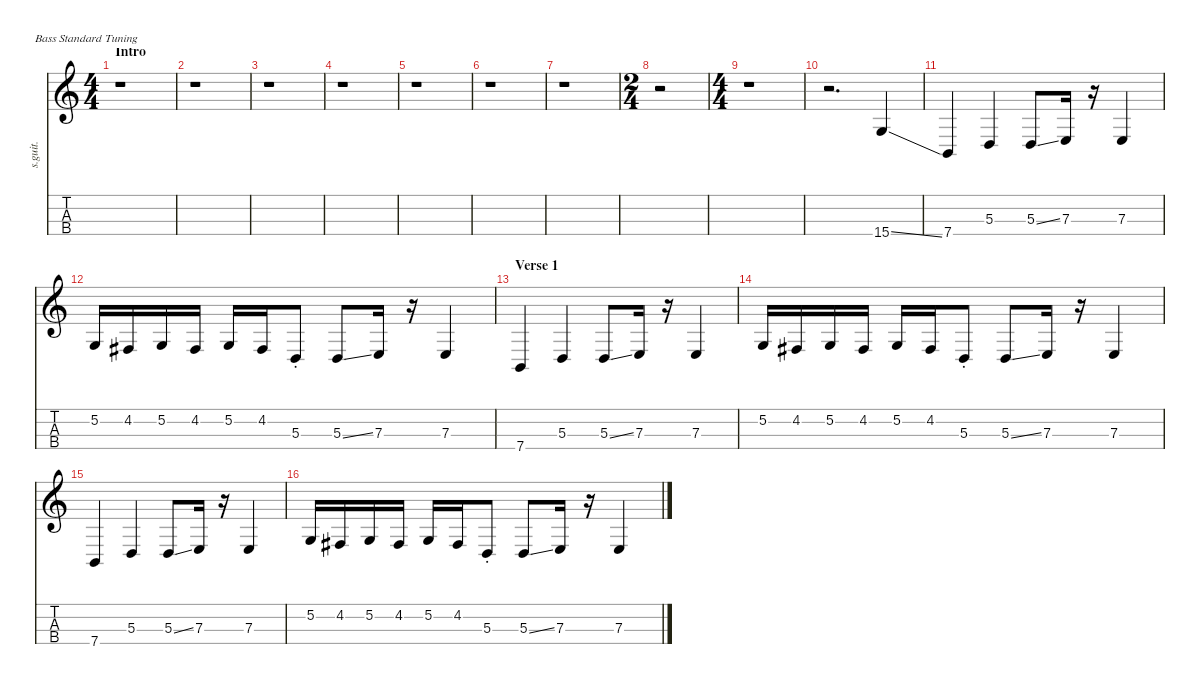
\defaultSystemsLayout 4
\hideDynamics
\bracketExtendMode nobrackets
\track ("Geezer Butler - Bass" "s.guit.") {instrument electricbassfinger}
\staff {score tabs}
\tuning (G2 D2 A1 E1)
\ts (4 4)
\beaming (8 2 2 2 2)
\section ("" "Intro")
\tempo (65 hide)
\clef g2
\ks c
r.1{dy f instrument electricbassfinger} |
r.1 |
r.1 |
r.1 |
r.1 |
r.1 |
r.1 |
\ts (2 4)
\beaming (8 2 2 2 2)
r.2 |
\ts (4 4)
\beaming (8 2 2 2 2)
\tempo (70 hide)
r.1 |
r.2{d} 15.4{ss}.4{lyrics (0 "") lyrics (1 "") lyrics (2 "") lyrics (3 "") lyrics (4 "")} |
\tempo (72 hide)
7.4.4{lyrics (0 "") lyrics (1 "") lyrics (2 "") lyrics (3 "") lyrics (4 "")} 5.3.4{lyrics (0 "") lyrics (1 "") lyrics (2 "") lyrics (3 "") lyrics (4 "")} 5.3{ss}.8{lyrics (0 "") lyrics (1 "") lyrics (2 "") lyrics (3 "") lyrics (4 "")} 7.3.16{lyrics (0 "") lyrics (1 "") lyrics (2 "") lyrics (3 "") lyrics (4 "")} r.16 7.3.4{lyrics (0 "") lyrics (1 "") lyrics (2 "") lyrics (3 "") lyrics (4 "")} |
5.2.16{lyrics (0 "") lyrics (1 "") lyrics (2 "") lyrics (3 "") lyrics (4 "")} 4.2{acc #}.16{lyrics (0 "") lyrics (1 "") lyrics (2 "") lyrics (3 "") lyrics (4 "")} 5.2.16{lyrics (0 "") lyrics (1 "") lyrics (2 "") lyrics (3 "") lyrics (4 "")} 4.2{acc #}.16{lyrics (0 "") lyrics (1 "") lyrics (2 "") lyrics (3 "") lyrics (4 "")} 5.2.16{lyrics (0 "") lyrics (1 "") lyrics (2 "") lyrics (3 "") lyrics (4 "")} 4.2{acc #}.16{lyrics (0 "") lyrics (1 "") lyrics (2 "") lyrics (3 "") lyrics (4 "")} 5.3{st}.8{lyrics (0 "") lyrics (1 "") lyrics (2 "") lyrics (3 "") lyrics (4 "")} 5.3{ss}.8{lyrics (0 "") lyrics (1 "") lyrics (2 "") lyrics (3 "") lyrics (4 "")} 7.3.16{lyrics (0 "") lyrics (1 "") lyrics (2 "") lyrics (3 "") lyrics (4 "")} r.16 7.3.4{lyrics (0 "") lyrics (1 "") lyrics (2 "") lyrics (3 "") lyrics (4 "")} |
\section ("" "Verse 1")
\tempo (76 hide)
7.4.4{lyrics (0 "") lyrics (1 "") lyrics (2 "") lyrics (3 "") lyrics (4 "")} 5.3.4{lyrics (0 "") lyrics (1 "") lyrics (2 "") lyrics (3 "") lyrics (4 "")} 5.3{ss}.8{lyrics (0 "") lyrics (1 "") lyrics (2 "") lyrics (3 "") lyrics (4 "")} 7.3.16{lyrics (0 "") lyrics (1 "") lyrics (2 "") lyrics (3 "") lyrics (4 "")} r.16 7.3.4{lyrics (0 "") lyrics (1 "") lyrics (2 "") lyrics (3 "") lyrics (4 "")} |
5.2.16{lyrics (0 "") lyrics (1 "") lyrics (2 "") lyrics (3 "") lyrics (4 "")} 4.2{acc #}.16{lyrics (0 "") lyrics (1 "") lyrics (2 "") lyrics (3 "") lyrics (4 "")} 5.2.16{lyrics (0 "") lyrics (1 "") lyrics (2 "") lyrics (3 "") lyrics (4 "")} 4.2{acc #}.16{lyrics (0 "") lyrics (1 "") lyrics (2 "") lyrics (3 "") lyrics (4 "")} 5.2.16{lyrics (0 "") lyrics (1 "") lyrics (2 "") lyrics (3 "") lyrics (4 "")} 4.2{acc #}.16{lyrics (0 "") lyrics (1 "") lyrics (2 "") lyrics (3 "") lyrics (4 "")} 5.3{st}.8{lyrics (0 "") lyrics (1 "") lyrics (2 "") lyrics (3 "") lyrics (4 "")} 5.3{ss}.8{lyrics (0 "") lyrics (1 "") lyrics (2 "") lyrics (3 "") lyrics (4 "")} 7.3.16{lyrics (0 "") lyrics (1 "") lyrics (2 "") lyrics (3 "") lyrics (4 "")} r.16 7.3.4{lyrics (0 "") lyrics (1 "") lyrics (2 "") lyrics (3 "") lyrics (4 "")} |
7.4.4{lyrics (0 "") lyrics (1 "") lyrics (2 "") lyrics (3 "") lyrics (4 "")} 5.3.4{lyrics (0 "") lyrics (1 "") lyrics (2 "") lyrics (3 "") lyrics (4 "")} 5.3{ss}.8{lyrics (0 "") lyrics (1 "") lyrics (2 "") lyrics (3 "") lyrics (4 "")} 7.3.16{lyrics (0 "") lyrics (1 "") lyrics (2 "") lyrics (3 "") lyrics (4 "")} r.16 7.3.4{lyrics (0 "") lyrics (1 "") lyrics (2 "") lyrics (3 "") lyrics (4 "")} |
5.2.16{lyrics (0 "") lyrics (1 "") lyrics (2 "") lyrics (3 "") lyrics (4 "")} 4.2{acc #}.16{lyrics (0 "") lyrics (1 "") lyrics (2 "") lyrics (3 "") lyrics (4 "")} 5.2.16{lyrics (0 "") lyrics (1 "") lyrics (2 "") lyrics (3 "") lyrics (4 "")} 4.2{acc #}.16{lyrics (0 "") lyrics (1 "") lyrics (2 "") lyrics (3 "") lyrics (4 "")} 5.2.16{lyrics (0 "") lyrics (1 "") lyrics (2 "") lyrics (3 "") lyrics (4 "")} 4.2{acc #}.16{lyrics (0 "") lyrics (1 "") lyrics (2 "") lyrics (3 "") lyrics (4 "")} 5.3{st}.8{lyrics (0 "") lyrics (1 "") lyrics (2 "") lyrics (3 "") lyrics (4 "")} 5.3{ss}.8{lyrics (0 "") lyrics (1 "") lyrics (2 "") lyrics (3 "") lyrics (4 "")} 7.3.16{lyrics (0 "") lyrics (1 "") lyrics (2 "") lyrics (3 "") lyrics (4 "")} r.16 7.3.4{lyrics (0 "") lyrics (1 "") lyrics (2 "") lyrics (3 "") lyrics (4 "")}
